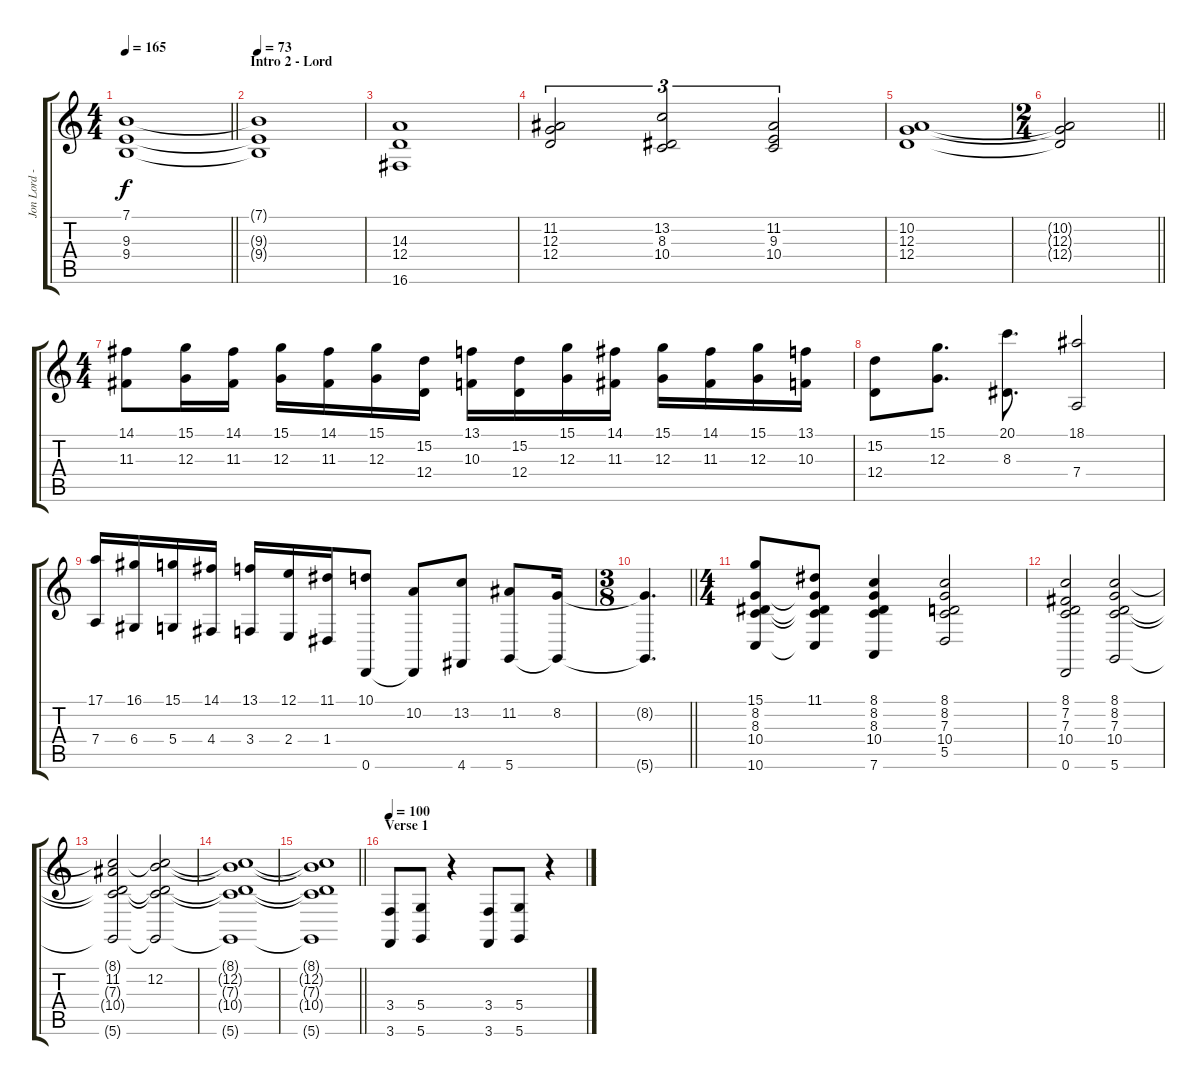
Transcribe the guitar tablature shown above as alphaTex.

\track ("Jon Lord - Organ" "Jon Lord -") {instrument drawbarorgan}
\staff {score tabs}
\tuning (E4 B3 G3 D3 A2 D2) {hide}
\ts (4 4)
\tempo 165
\clef g2
\barLineRight lightlight
\ks c
(7.1{t} 9.3{t} 9.4{t}).1{dy f} |
\section ("" "Intro 2 - Lord")
\tempo 73
(7.1{t} 9.3{t} 9.4{t}).1 |
(14.3 12.4 16.6).1 |
(11.2 12.3 12.4).2{tu (3 2)} (13.2 8.3 10.4).2{tu (3 2)} (11.2 9.3 10.4).2{tu (3 2)} |
(10.2 12.3 12.4).1 |
\ts (2 4)
\barLineRight lightlight
(10.2{t} 12.3{t} 12.4{t}).2 |
\ts (4 4)
(14.1 11.3).8 (15.1 12.3).16 (14.1 11.3).16 (15.1 12.3).16 (14.1 11.3).16 (15.1 12.3).16 (15.2 12.4).16 (13.1 10.3).16 (15.2 12.4).16 (15.1 12.3).16 (14.1 11.3).16 (15.1 12.3).16 (14.1 11.3).16 (15.1 12.3).16 (13.1 10.3).16 |
(15.2 12.4).8 (15.1 12.3).8{d} (20.1 8.3).8{d} (18.1 7.4).2 |
(17.1 7.4).16 (16.1 6.4).16 (15.1 5.4).16 (14.1 4.4).16 (13.1 3.4).16 (12.1 2.4).16 (11.1 1.4).16 (10.1 0.6).8 (10.2 0.6{t}).8 (13.2 4.6).8 (11.2 5.6).8 (8.2 5.6{t}).16 |
\ts (3 8)
\barLineRight lightlight
(8.2{t} 5.6{t}).4{d} |
\ts (4 4)
(15.1 8.2 8.3 10.4 10.6).8 (11.1 8.2{t} 8.3{t} 10.4{t} 10.6{t}).8 (8.1 8.2 8.3 10.4 7.6).4 (8.1 8.2 7.3 10.4 5.5).2 |
(8.1 7.2 7.3 10.4 0.6).2 (8.1 8.2 7.3 10.4 5.6).2 |
(8.1{t} 11.2 7.3{t} 10.4{t} 5.6{t}).2 (8.1{t} 12.2 7.3{t} 10.4{t} 5.6{t}).2 |
(8.1{t} 12.2{t} 7.3{t} 10.4{t} 5.6{t}).1 |
\barLineRight lightlight
(8.1{t} 12.2{t} 7.3{t} 10.4{t} 5.6{t}).1 |
\section ("" "Verse 1")
\tempo 100
(3.4 3.6).8 (5.4 5.6).8 r.4 (3.4 3.6).8 (5.4 5.6).8 r.4
